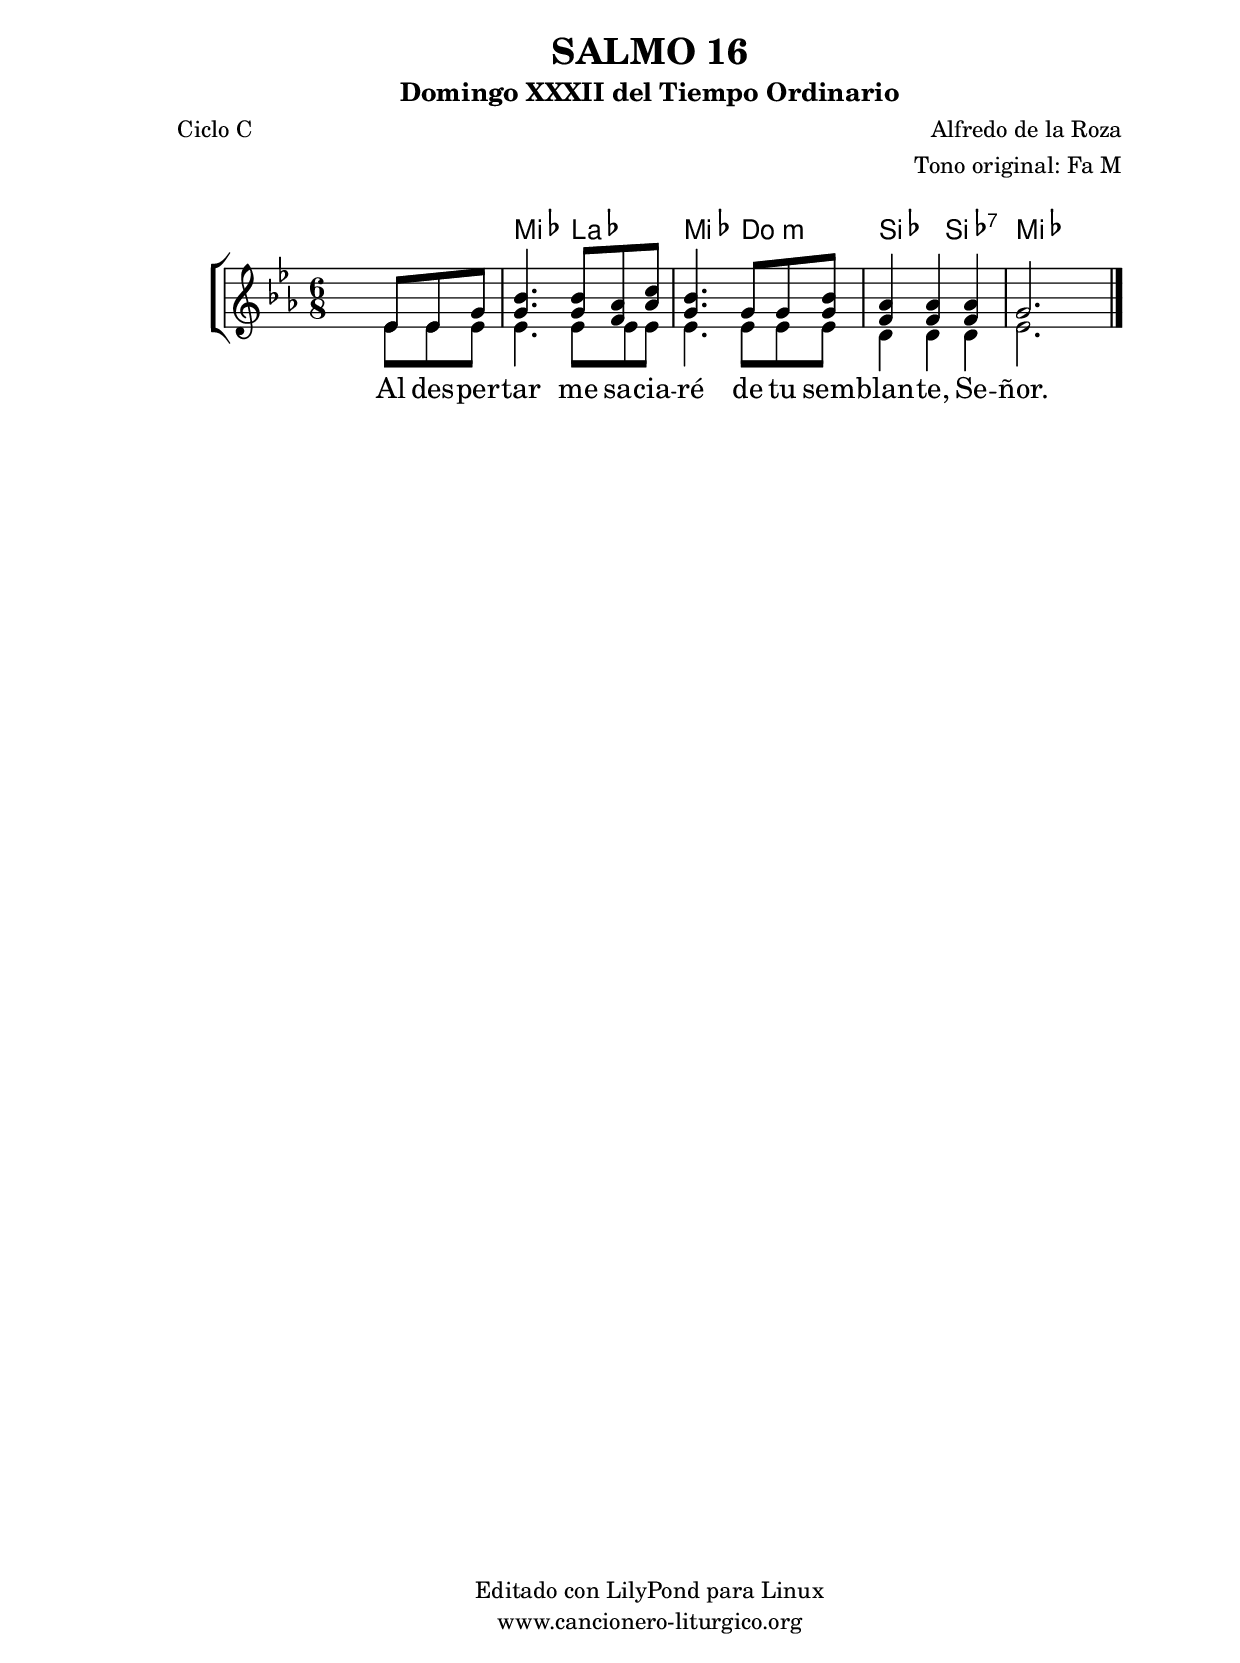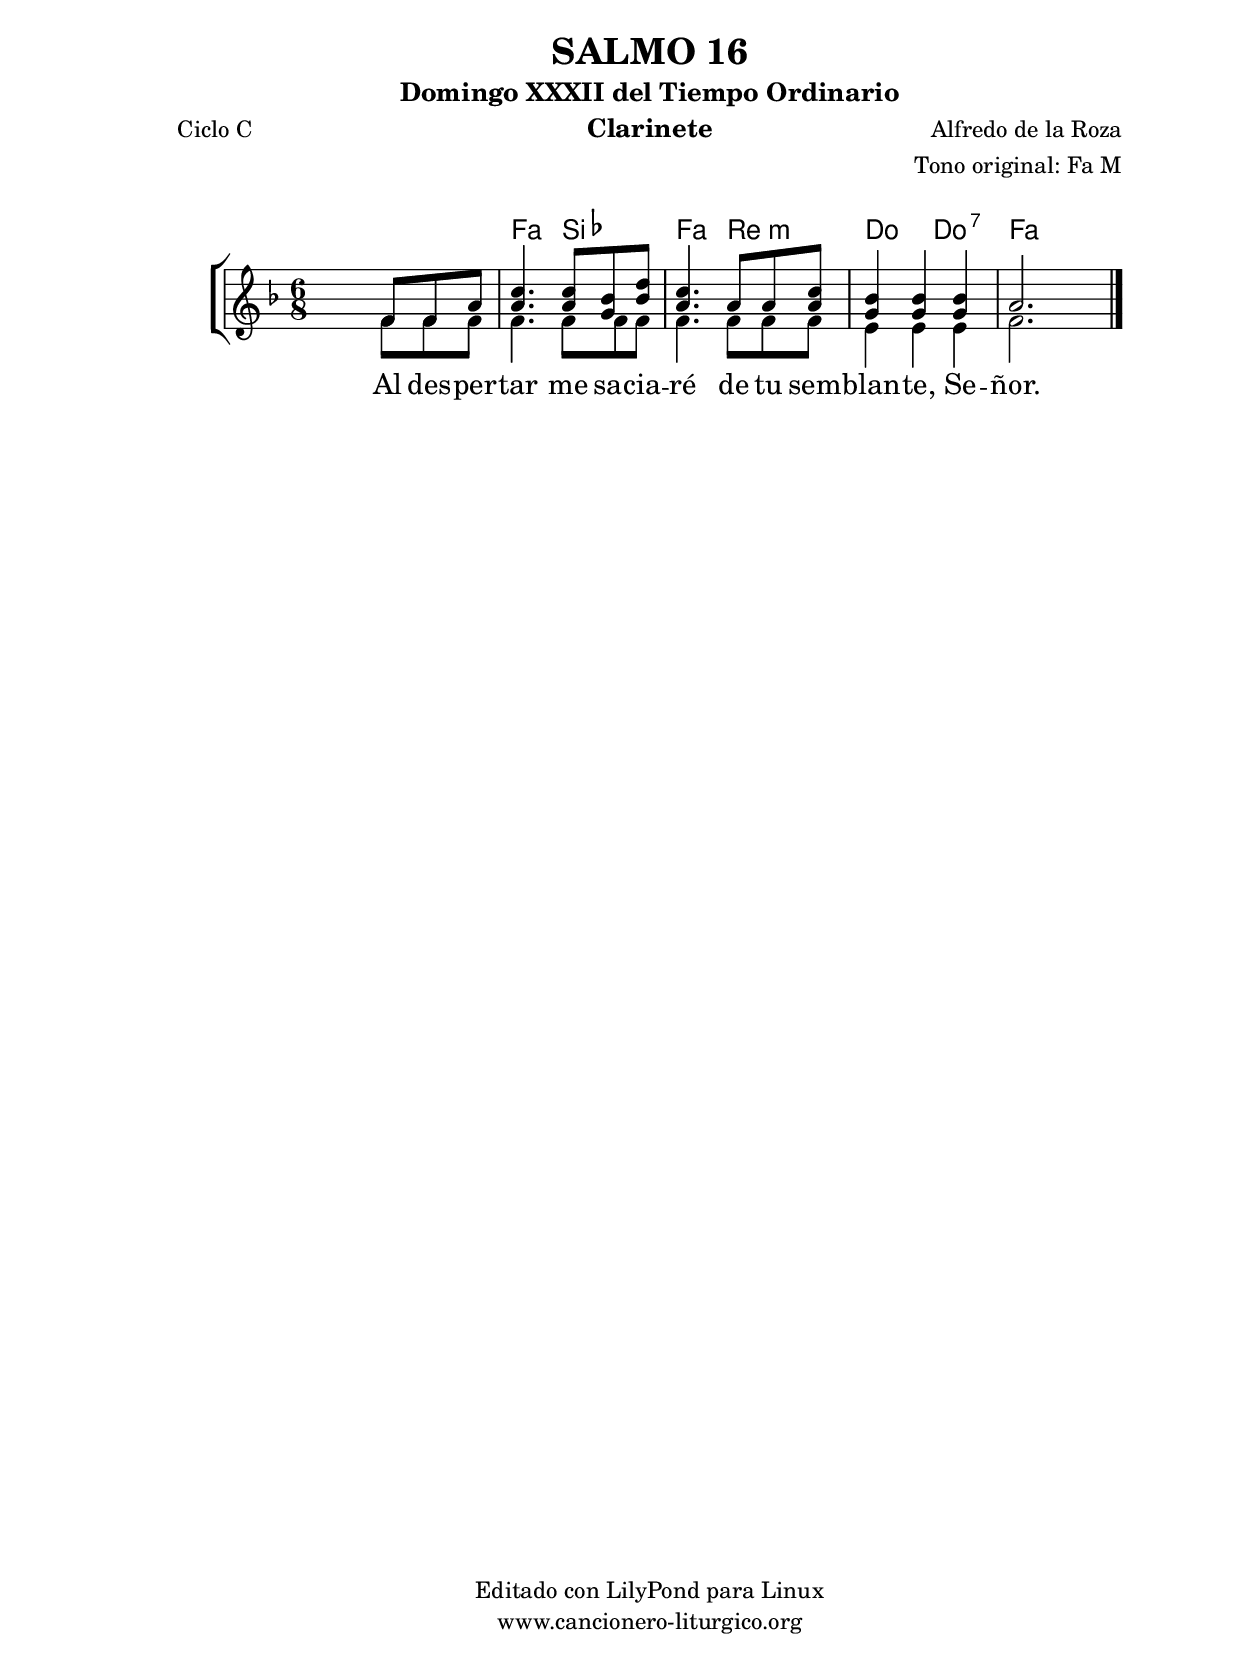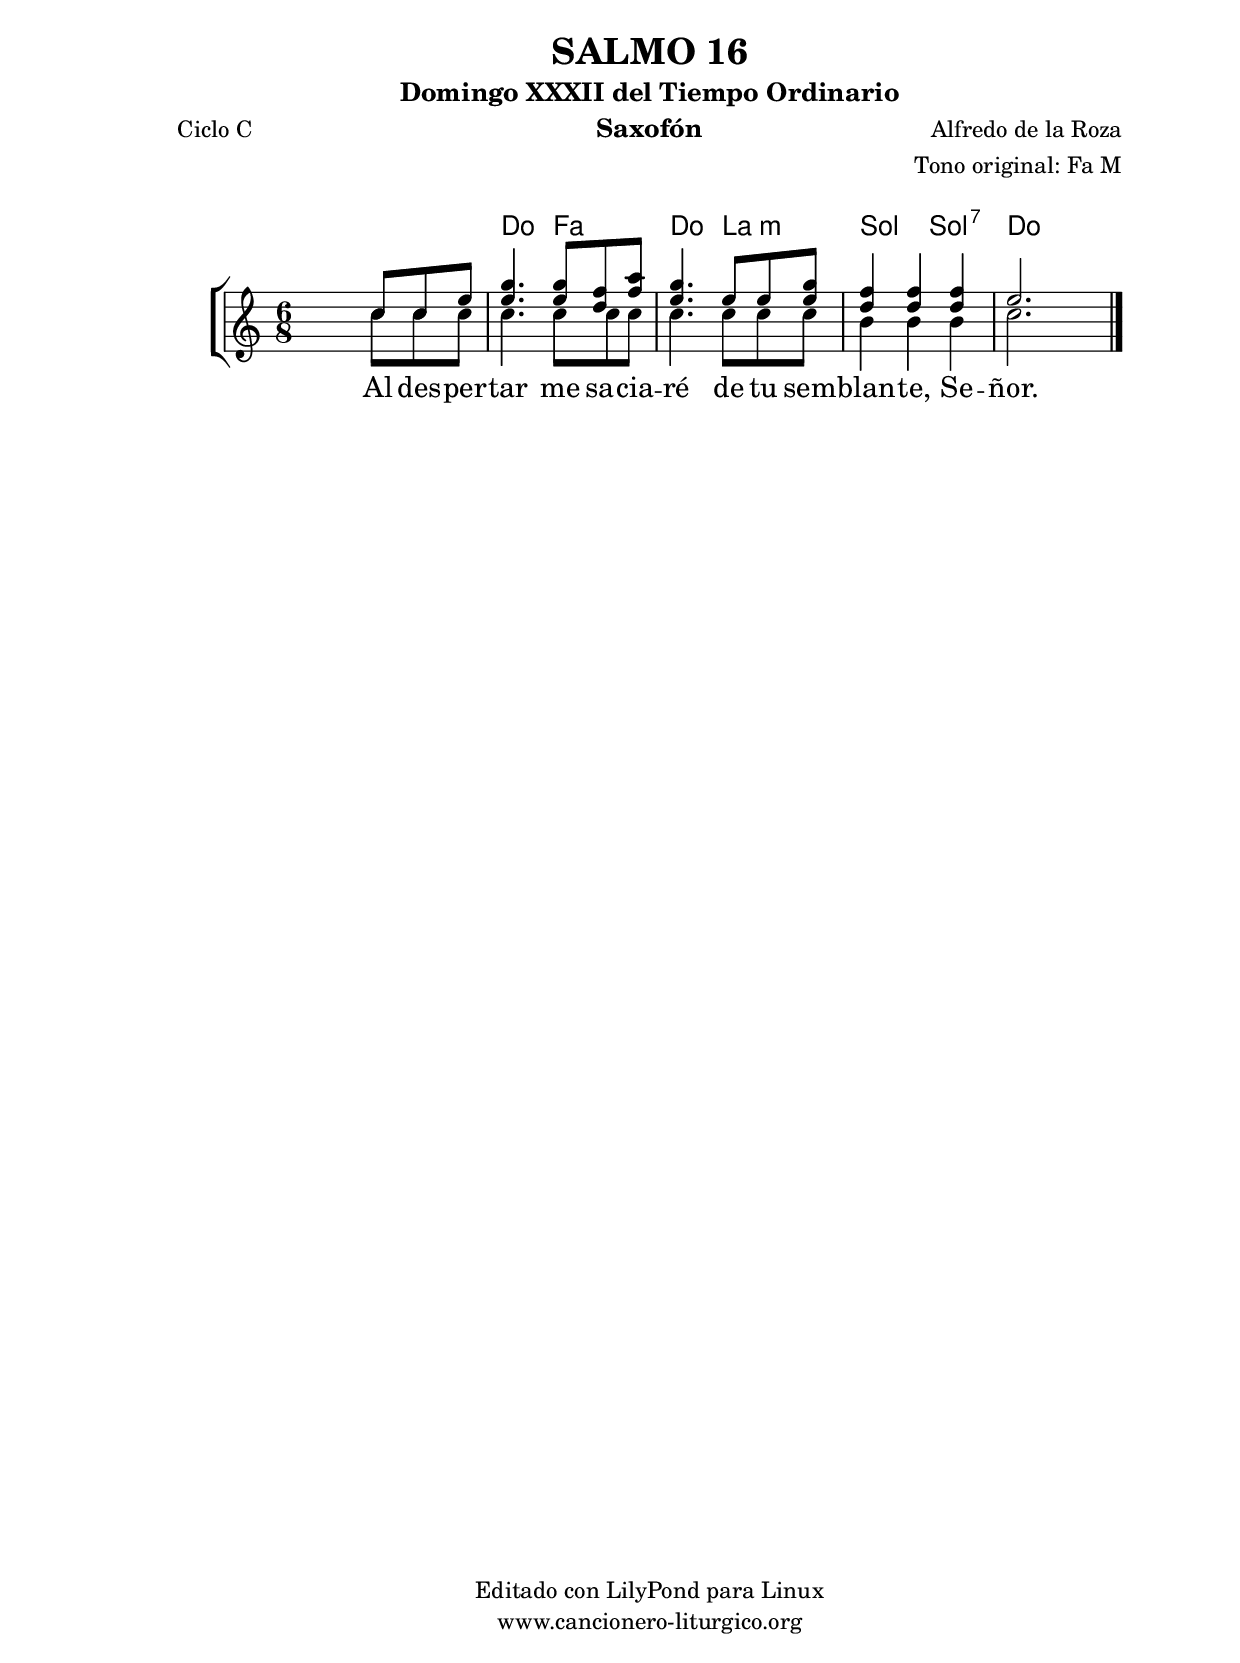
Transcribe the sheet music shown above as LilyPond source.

%
%para convertir .midi en .wav:
%timidity filename.midi -Ow -o finename.wav
%
%
%Para convertir de .wav a .mp3:
%lame -h -m j filename.wav
%
%
%para escuchar el midi:
%timidity nombrefichero.midi
%


%versión de lilypond para la que se ha escrito esta partitura:
\version "2.16.0"

	%Tamaño papel
	#(set-default-paper-size "a4")
	%Tamaño partitura
	#(set-global-staff-size 20)
	%No responde al pulsar sobre una nota
	#(ly:set-option 'point-and-click #f)

%parámetros del encabezamiento:
\header {
	title = "SALMO 16"
	subtitle = "Domingo XXXII del Tiempo Ordinario"
	composer = "Alfredo de la Roza"
	poet = "Ciclo C"
	meter = ""
	arranger = "Tono original: Fa M"
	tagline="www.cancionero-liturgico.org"
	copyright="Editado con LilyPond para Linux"
	}

%parámetros asociados al papel:
\paper  {
	oddHeaderMarkup = \markup {\fill-line { \on-the-fly #not-first-page \fromproperty #'header:title \on-the-fly #not-first-page \fromproperty #'header:composer }}
	evenHeaderMarkup = \markup {\fill-line { \fromproperty #'header:composer \fromproperty #'header:title }}
	#(set-paper-size "a4")
	print-page-number = ##f
	first-page-number = 1
	print-first-page-number = ##f
%	head-separation = 3.0 \cm
	top-margin = 2.0 \cm
	bottom-margin = 0.5\cm
%%%	bottom-margin = -1.0\cm
	left-margin = 3.0 \cm
	line-width = 16.0 \cm 
	indent = 8\mm
	interscoreline = 2.\mm
	between-system-space = 15\mm
%	para que las partituras no llenen la hoja:
	ragged-bottom = ##t
%	idem para la última hoja:
	ragged-last-bottom = ##f
%	para que las partituras llenen el ancho del papel:
	ragged-last = ##f
	after-title-space = 2.5 \cm
%page-count=1
%system-count=8

	%Flexible Vertical Spacing
%	markup-markup-spacing =
%	#'((basic-distance . 15) (minimum-distance . 15) (padding . 3))
	markup-system-spacing =
	#'((basic-distance . 15) (minimum-distance . 15) (padding . 3))
	system-system-spacing =
	#'((basic-distance . 15) (minimum-distance . 15) (padding . 3))
	score-system-spacing =
	#'((basic-distance . 15) (minimum-distance . 15) (padding . 5))
%	top-system-spacing = % header
%	#'((basic-distance . 8) (minimum-distance . 0) (padding . 3))
%	top-markup-spacing =
%	#'((basic-distance . 20) (minimum-distance . 20) (padding . 3))
	last-bottom-spacing = % footer
	#'((basic-distance . 5) (minimum-distance . 5) (padding . 3))
%	score-markup-spacing =
%	#'((basic-distance . 16) (minimum-distance . 13) (padding . 3))

	}


%parámetros que afectan a toda la partitura:
global =  {
	%clave de sol (G):
	\clef G
	%armadura:
	\transpose f ees
	\key f \major
	\tempo 4=80
	\set Score.tempoHideNote = ##t
	}


acordes = {
	\italianChords
	\chordmode {
	\transpose f ees
{

s2.
f4. bes f d:m c c:7 f s

	}
	}
}

melodia = 
	\transpose f ees
{
	\relative c'{

\time 6/8
s4 s8

<<
\new Voice = "arriba" {
\voiceOne
f8 f a
<c a>4. <c a>8 <bes g> <d bes>
<c a>4. a8 a <c a>
<bes g>4 <bes g> <bes g>
a2.
}
\new Voice {
\voiceTwo
f8 f f
f4. f8 f f
f4. f8 f f
e4 e e
f2.
}
>>

	\bar "|."
	}
	}


texto = \lyricmode {
Al des -- per -- tar
me sa -- cia -- ré de tu sem -- blan -- te, Se -- ñor.
	}


acordesStaff = \context ChordNames = acordesStaff <<
	\set chordChanges = ##t
	\acordes
	>>


vozStaff = \context Voice = vozStaff
\with {\consists "Ambitus_engraver"}
<<
%	\set Staff.instrumentName = ""
%	\set Staff.shortInstrumentName = ""
%	\set Staff.midiInstrument = #"clarinet"
%	\set Staff.midiInstrument = #"cello"
%	\set Staff.midiInstrument = #"flute"
	\set Staff.midiInstrument = #"electric guitar (jazz)"
%	\set Staff.midiInstrument = #"english horn"
%	\set Staff.midiInstrument = #"violin"
%	\set Staff.midiInstrument = #"glockenspiel"
	\set Staff.midiMinimumVolume = #0.7
	\set Staff.midiMaximumVolume = #0.9
	\global
	\melodia
	>>


textoStaff = \context Lyrics = textoStaff <<
	\lyricsto arriba \texto
	>>

\book {
	\score {
		\context ChoirStaff {
			\override StaffGroup.SystemStartBracket #'collapse-height = #1
			\override Score.SystemStartBar #'collapse-height = #1
			<<
			\acordesStaff
			\vozStaff
			\textoStaff
			>>
			}
		\layout {
	    		\context {
				\Lyrics
				\override LyricText #'font-size = #2
				}
	   		 \context {
				\Score
				%fontSize = #3
				\override StaffSymbol #'staff-space = #(magstep +3)
				%\override Beam #'thickness = #0.55
				%\override SpacingSpanner #'spacing-increment = #1.0
				%\override Slur #'height-limit = #1.5
				}
			}
		}
	\score {
		\unfoldRepeats
		\context ChoirStaff {
			<<
			\acordesStaff
			\vozStaff
			>>
			}
		\midi {
	  		\context {
	  			\Score
				tempoWholesPerMinute = #(ly:make-moment 70 4)
				}
			}
		}
	}

%Partitura para clarinete
#(define output-suffix "C")
\book {
	\header{
		instrument = "Clarinete"
		}
	\score {
		\context ChoirStaff {
			\override StaffGroup.SystemStartBracket #'collapse-height = #1
			\override Score.SystemStartBar #'collapse-height = #1
\transpose c d
			<<
			\acordesStaff
			\vozStaff
			\textoStaff
			>>
			}
		\layout {
	    		\context {
				\Lyrics
				\override LyricText #'font-size = #2
				}
	   		 \context {
				\Score
				%fontSize = #3
				\override StaffSymbol #'staff-space = #(magstep +3)
				%\override Beam #'thickness = #0.55
				%\override SpacingSpanner #'spacing-increment = #1.0
				%\override Slur #'height-limit = #1.5
				}
			}
		}
	}

%Partitura para saxofón
#(define output-suffix "S")
\book {
	\header{
		instrument = "Saxofón"
		}
	\score {
		\context ChoirStaff {
			\override StaffGroup.SystemStartBracket #'collapse-height = #1
			\override Score.SystemStartBar #'collapse-height = #1
\transpose c a
			<<
			\acordesStaff
			\vozStaff
			\textoStaff
			>>
			}
		\layout {
	    		\context {
				\Lyrics
				\override LyricText #'font-size = #2
				}
	   		 \context {
				\Score
				%fontSize = #3
				\override StaffSymbol #'staff-space = #(magstep +3)
				%\override Beam #'thickness = #0.55
				%\override SpacingSpanner #'spacing-increment = #1.0
				%\override Slur #'height-limit = #1.5
				}
			}
		}
	}

